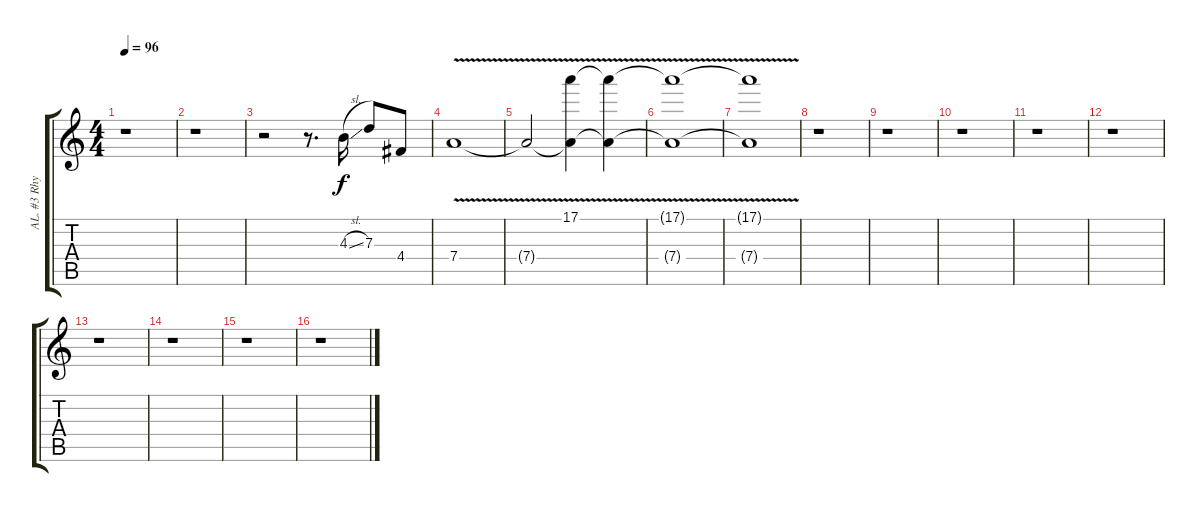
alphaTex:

\track ("AL. #3 Rhythm" "AL. #3 Rhy") {instrument overdrivenguitar}
\staff {score tabs}
\tuning (E4 B3 G3 D3 A2 E2) {hide}
\ts (4 4)
\tempo 96
\clef g2
\ks c
r.1{dy f} |
r.1 |
r.2 r.8{d} 4.3{sl}.16 7.3.8 4.4.8 |
7.4{v}.1 |
7.4{v t}.2 (17.1{v} 7.4{v t}).4 (17.1{v t} 7.4{v t}).4 |
(17.1{v t} 7.4{v t}).1 |
(17.1{v t} 7.4{v t}).1 |
r.1 |
r.1 |
r.1 |
r.1 |
r.1 |
r.1 |
r.1 |
r.1 |
r.1
